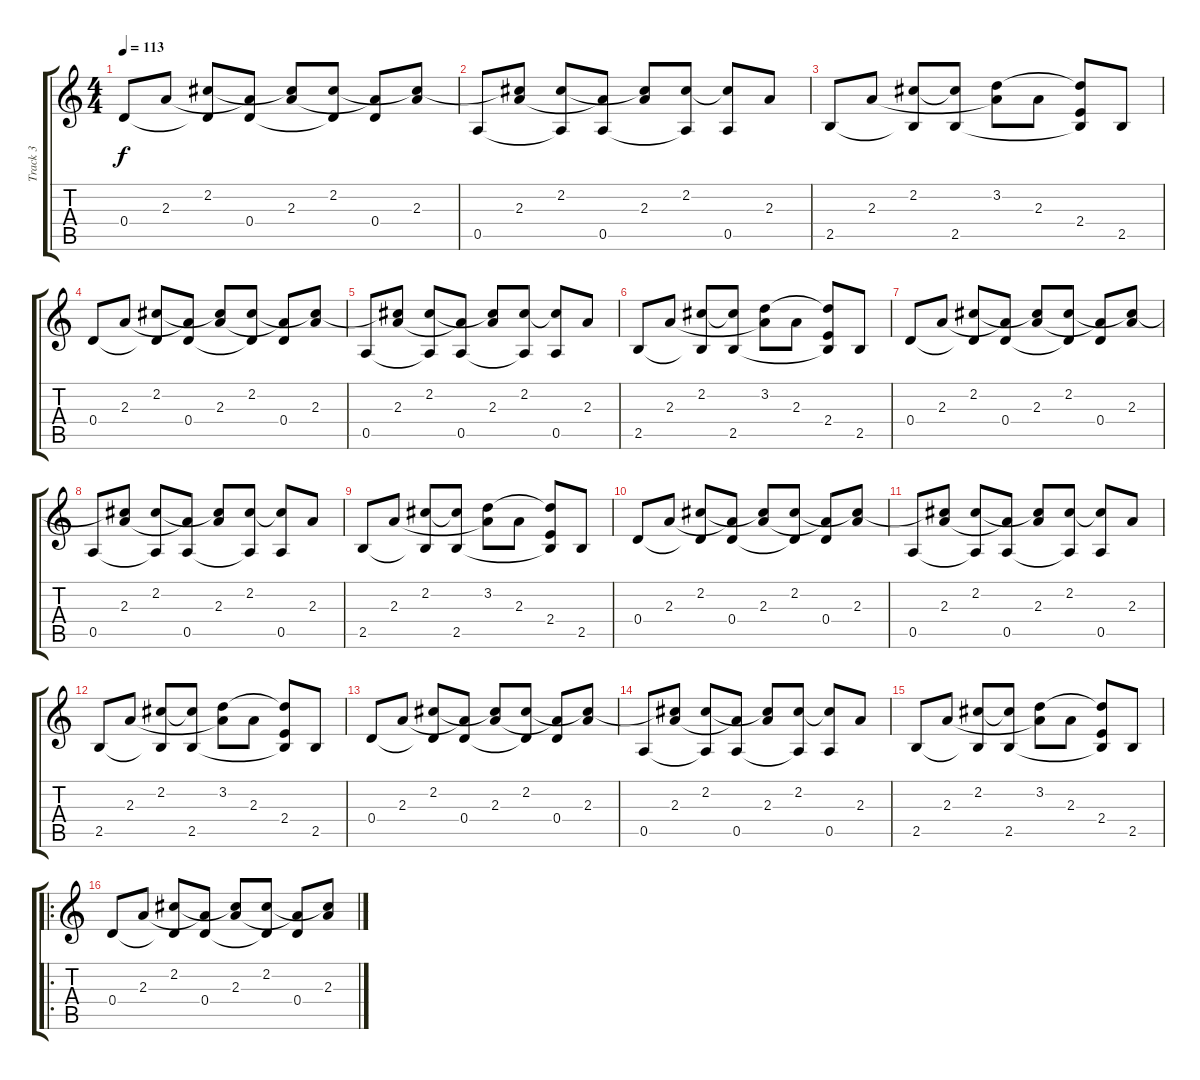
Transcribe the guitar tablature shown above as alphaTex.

\track ("Track 3" "Track 3") {instrument electricguitarmuted}
\staff {score tabs}
\tuning (E4 B3 G3 D3 A2 E2) {hide}
\ts (4 4)
\tempo 113
\clef g2
\ks c
0.4.8{dy f} 2.3.8 (2.2 0.4{t}).8 (2.3{t} 0.4).8 (2.2{t} 2.3).8 (2.2 0.4{t}).8 (2.3{t} 0.4).8 (2.2{t} 2.3).8 |
0.5.8 (2.2{t} 2.3).8 (2.2 0.5{t}).8 (2.3{t} 0.5).8 (2.2{t} 2.3).8 (2.2 0.5{t}).8 (2.2{t} 0.5).8 2.3.8 |
2.5.8 2.3.8 (2.2 2.5{t}).8 (2.2{t} 2.5).8 (3.2 2.3{t}).8 2.3.8 (3.2{t} 2.4 2.5{t}).8 2.5.8 |
0.4.8 2.3.8 (2.2 0.4{t}).8 (2.3{t} 0.4).8 (2.2{t} 2.3).8 (2.2 0.4{t}).8 (2.3{t} 0.4).8 (2.2{t} 2.3).8 |
0.5.8 (2.2{t} 2.3).8 (2.2 0.5{t}).8 (2.3{t} 0.5).8 (2.2{t} 2.3).8 (2.2 0.5{t}).8 (2.2{t} 0.5).8 2.3.8 |
2.5.8 2.3.8 (2.2 2.5{t}).8 (2.2{t} 2.5).8 (3.2 2.3{t}).8 2.3.8 (3.2{t} 2.4 2.5{t}).8 2.5.8 |
0.4.8 2.3.8 (2.2 0.4{t}).8 (2.3{t} 0.4).8 (2.2{t} 2.3).8 (2.2 0.4{t}).8 (2.3{t} 0.4).8 (2.2{t} 2.3).8 |
0.5.8 (2.2{t} 2.3).8 (2.2 0.5{t}).8 (2.3{t} 0.5).8 (2.2{t} 2.3).8 (2.2 0.5{t}).8 (2.2{t} 0.5).8 2.3.8 |
2.5.8 2.3.8 (2.2 2.5{t}).8 (2.2{t} 2.5).8 (3.2 2.3{t}).8 2.3.8 (3.2{t} 2.4 2.5{t}).8 2.5.8 |
0.4.8 2.3.8 (2.2 0.4{t}).8 (2.3{t} 0.4).8 (2.2{t} 2.3).8 (2.2 0.4{t}).8 (2.3{t} 0.4).8 (2.2{t} 2.3).8 |
0.5.8 (2.2{t} 2.3).8 (2.2 0.5{t}).8 (2.3{t} 0.5).8 (2.2{t} 2.3).8 (2.2 0.5{t}).8 (2.2{t} 0.5).8 2.3.8 |
2.5.8 2.3.8 (2.2 2.5{t}).8 (2.2{t} 2.5).8 (3.2 2.3{t}).8 2.3.8 (3.2{t} 2.4 2.5{t}).8 2.5.8 |
0.4.8 2.3.8 (2.2 0.4{t}).8 (2.3{t} 0.4).8 (2.2{t} 2.3).8 (2.2 0.4{t}).8 (2.3{t} 0.4).8 (2.2{t} 2.3).8 |
0.5.8 (2.2{t} 2.3).8 (2.2 0.5{t}).8 (2.3{t} 0.5).8 (2.2{t} 2.3).8 (2.2 0.5{t}).8 (2.2{t} 0.5).8 2.3.8 |
2.5.8 2.3.8 (2.2 2.5{t}).8 (2.2{t} 2.5).8 (3.2 2.3{t}).8 2.3.8 (3.2{t} 2.4 2.5{t}).8 2.5.8 |
\ro
0.4.8 2.3.8 (2.2 0.4{t}).8 (2.3{t} 0.4).8 (2.2{t} 2.3).8 (2.2 0.4{t}).8 (2.3{t} 0.4).8 (2.2{t} 2.3).8
